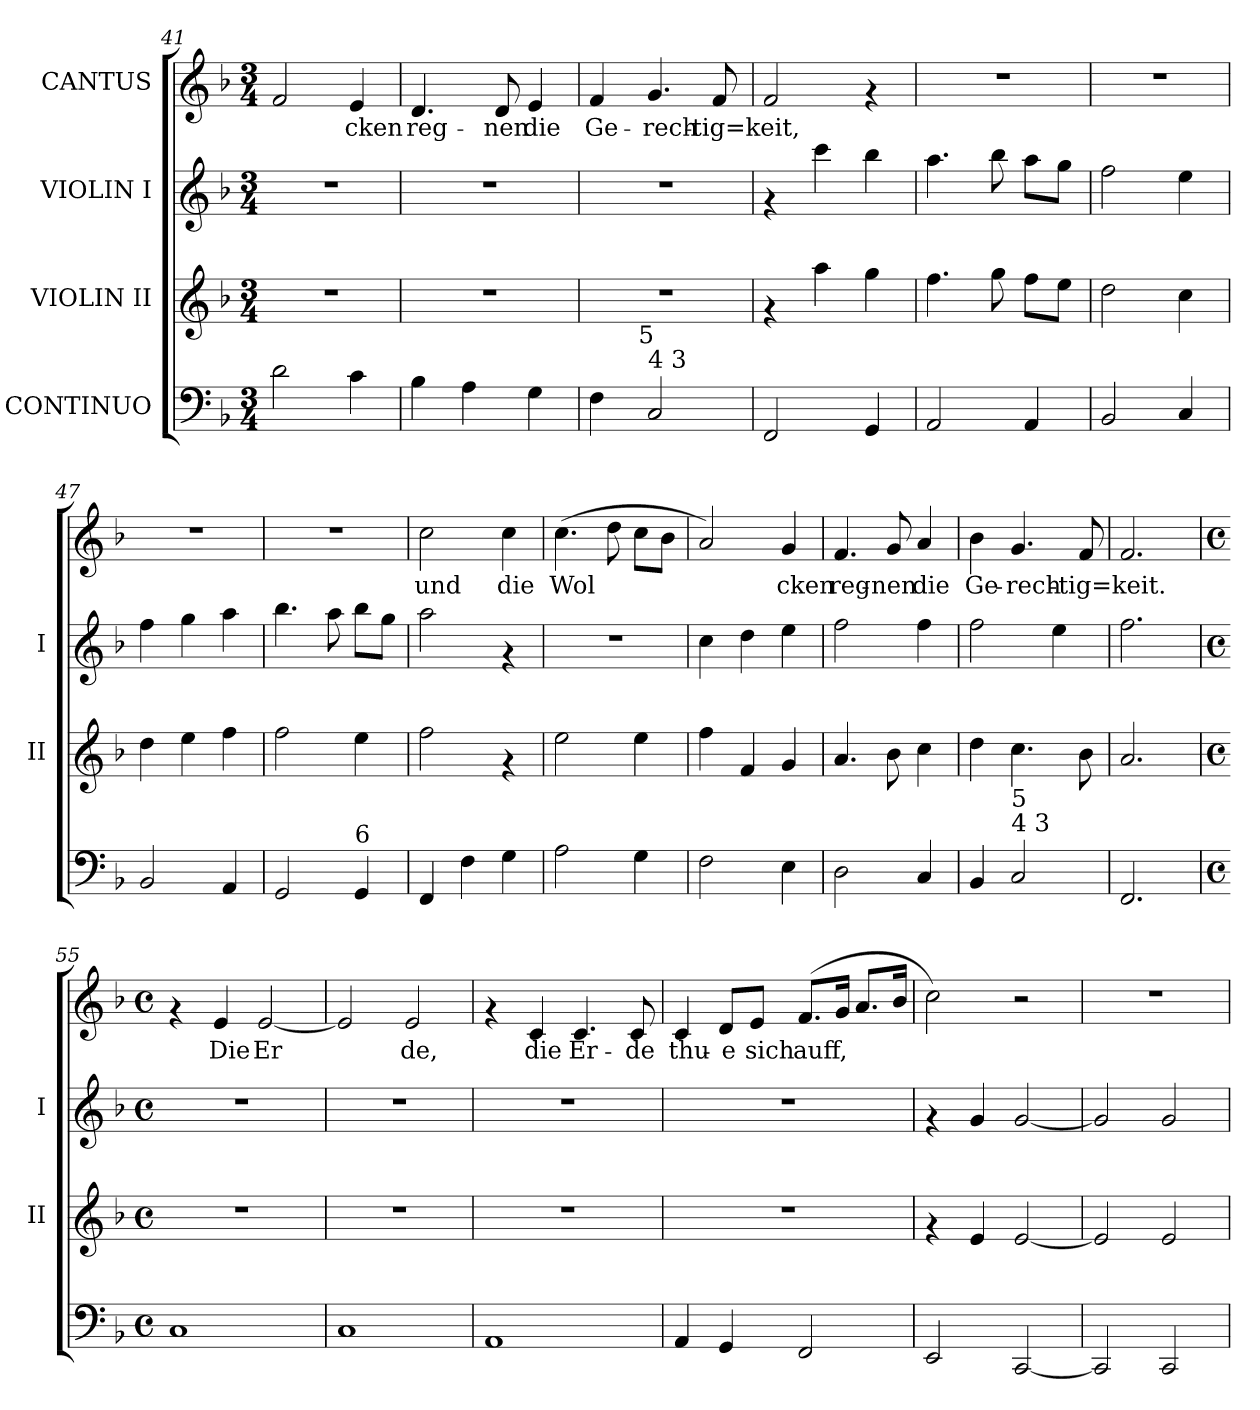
**kern	**kern	**kern	**kern	**text
*part4	*part3	*part2	*part1	*part1
*staff4	*staff3	*staff2	*staff1	*staff1
*I"CONTINUO	*I"VIOLIN II	*I"VIOLIN I	*I"CANTUS	*
*	*I'II	*I'I	*	*
*clefF4	*clefG2	*clefG2	*clefG2	*
*k[b-]	*k[b-]	*k[b-]	*k[b-]	*
*F:	*F:	*F:	*F:	*
*M3/4	*M3/4	*M3/4	*M3/4	*
=41	=41	=41	=41	=41
!	!	!	!	!LO:LY:b:cj
2d\	2.r	2.r	2f/	--
!	!	!	!	!LO:LY:b:cj
4c\	.	.	4e/	-cken
=42	=42	=42	=42	=42
!	!	!	!	!LO:LY:b:cj
4B-\	2.r	2.r	4.d/	reg-
4A\	.	.	.	.
!	!	!	!	!LO:LY:b:cj
.	.	.	8d/	-nen
!	!	!	!	!LO:LY:b:cj
4G\	.	.	4e/	die
=43	=43	=43	=43	=43
!	!	!	!	!LO:LY:b:cj
*^	*	*	*	*
4F\	8...ryy	2.r	2.r	4f/	Ge-
!	!LO:TX:a:t=5	!	!	!	!
.	2ryy	.	.	.	.
!LO:TX:a:t=4 3	!	!	!	!	!
!	!	!	!	!	!LO:LY:b:cj
2C/	.	.	.	4.g/	-rech-
!	!	!	!	!	!LO:LY:b:cj
.	.	.	.	8f/	-tig=keit,
.	64ryy	.	.	.	.
=44	=44	=44	=44	=44	=44
!	!	!	!	!	!LO:LY:b:cj
*v	*v	*	*	*	*
2FF/	4rf	4rf	2f/	.
.	4aa\	4ccc\	.	.
4GG/	4gg\	4bb-\	4rf	.
=45	=45	=45	=45	=45
2AA/	4.ff\	4.aa\	2.r	.
.	8gg\	8bb-\	.	.
4AA/	8ff\L	8aa\L	.	.
.	8ee\J	8gg\J	.	.
=46	=46	=46	=46	=46
2BB-/	2dd\	2ff\	2.r	.
4C/	4cc\	4ee\	.	.
=47	=47	=47	=47	=47
2BB-/	4dd\	4ff\	2.r	.
.	4ee\	4gg\	.	.
4AA/	4ff\	4aa\	.	.
=48	=48	=48	=48	=48
2GG/	2ff\	4.bb-\	2.r	.
.	.	8aa\	.	.
!LO:TX:a:t=6	!	!	!	!
4GG/	4ee\	8bb-\L	.	.
.	.	8gg\J	.	.
!!LO:LB:g=z
=49	=49	=49	=49	=49
!	!	!	!	!LO:LY:b:cj
4FF/	2ff\	2aa\	2cc\	und
4F\	.	.	.	.
!	!	!	!	!LO:LY:b:cj
4G\	4rf	4rf	4cc\	die
=50	=50	=50	=50	=50
!	!	!	!	!LO:LY:b:cj
2A\	2ee\	2.r	(>4.cc\	Wol-
!	!	!	!	!LO:LY:b:cj
.	.	.	8dd\	--
!	!	!	!	!LO:LY:b:cj
4G\	4ee\	.	8cc\L	--
!	!	!	!	!LO:LY:b:cj
.	.	.	8b-\J	--
=51	=51	=51	=51	=51
!	!	!	!	!LO:LY:b:cj
2F\	4ff\	4cc\	2a/)	--
.	4f/	4dd\	.	.
!	!	!	!	!LO:LY:b:cj
4E\	4g/	4ee\	4g/	-cken
=52	=52	=52	=52	=52
!	!	!	!	!LO:LY:b:cj
2D\	4.a/	2ff\	4.f/	reg-
!	!	!	!	!LO:LY:b:cj
.	8b-\	.	8g/	-nen
!	!	!	!	!LO:LY:b:cj
4C/	4cc\	4ff\	4a/	die
=53	=53	=53	=53	=53
!	!	!	!	!LO:LY:b:cj
4BB-/	4dd\	2ff\	4b-\	Ge-
!	!LO:TX:b:t=5	!	!	!
!LO:TX:a:t=4 3	!	!	!	!
!	!	!	!	!LO:LY:b:cj
2C/	4.cc\	.	4.g/	-rech-
.	.	4ee\	.	.
!	!	!	!	!LO:LY:b:cj
.	8b-\	.	8f/	-tig=keit.
=54	=54	=54	=54	=54
!	!	!	!	!LO:LY:b:cj
2.FF/	2.a/	2.ff\	2.f/	.
=55	=55	=55	=55	=55
*M4/4	*M4/4	*M4/4	*M4/4	*
*met(c)	*met(c)	*met(c)	*met(c)	*
1C	1r	1r	4rf	.
!	!	!	!	!LO:LY:b:cj
.	.	.	4e/	Die
!	!	!	!	!LO:LY:b:cj
.	.	.	[<2e/	Er-
=56	=56	=56	=56	=56
!	!	!	!	!LO:LY:b:cj
1C	1r	1r	2e/]	--
!	!	!	!	!LO:LY:b:cj
.	.	.	2e/	-de,
!!LO:LB:g=z
=57	=57	=57	=57	=57
1AA	1r	1r	4rf	.
!	!	!	!	!LO:LY:b:cj
.	.	.	4c/	die
!	!	!	!	!LO:LY:b:cj
.	.	.	4.c/	Er-
!	!	!	!	!LO:LY:b:cj
.	.	.	8c/	-de
=58	=58	=58	=58	=58
!	!	!	!	!LO:LY:b:cj
4AA/	1r	1r	4c/	thu-
!	!	!	!	!LO:LY:b:cj
4GG/	.	.	8d/L	-e
!	!	!	!	!LO:LY:b:cj
.	.	.	8e/J	sich
!	!	!	!	!LO:LY:b:cj
2FF/	.	.	(>8.f/L	auff,
!	!	!	!	!LO:LY:b:cj
.	.	.	16g/J	.
!	!	!	!	!LO:LY:b:cj
.	.	.	8.a/L	.
!	!	!	!	!LO:LY:b:cj
.	.	.	16b-/J	.
=59	=59	=59	=59	=59
!	!	!	!	!LO:LY:b:cj
2EE/	4rf	4rf	2cc\)	.
.	4e/	4g/	.	.
[<2CC/	[<2e/	[<2g/	2r	.
=60	=60	=60	=60	=60
2CC/]	2e/]	2g/]	1r	.
2CC/	2e/	2g/	.	.
=	=	=	=	=
*-	*-	*-	*-	*-
